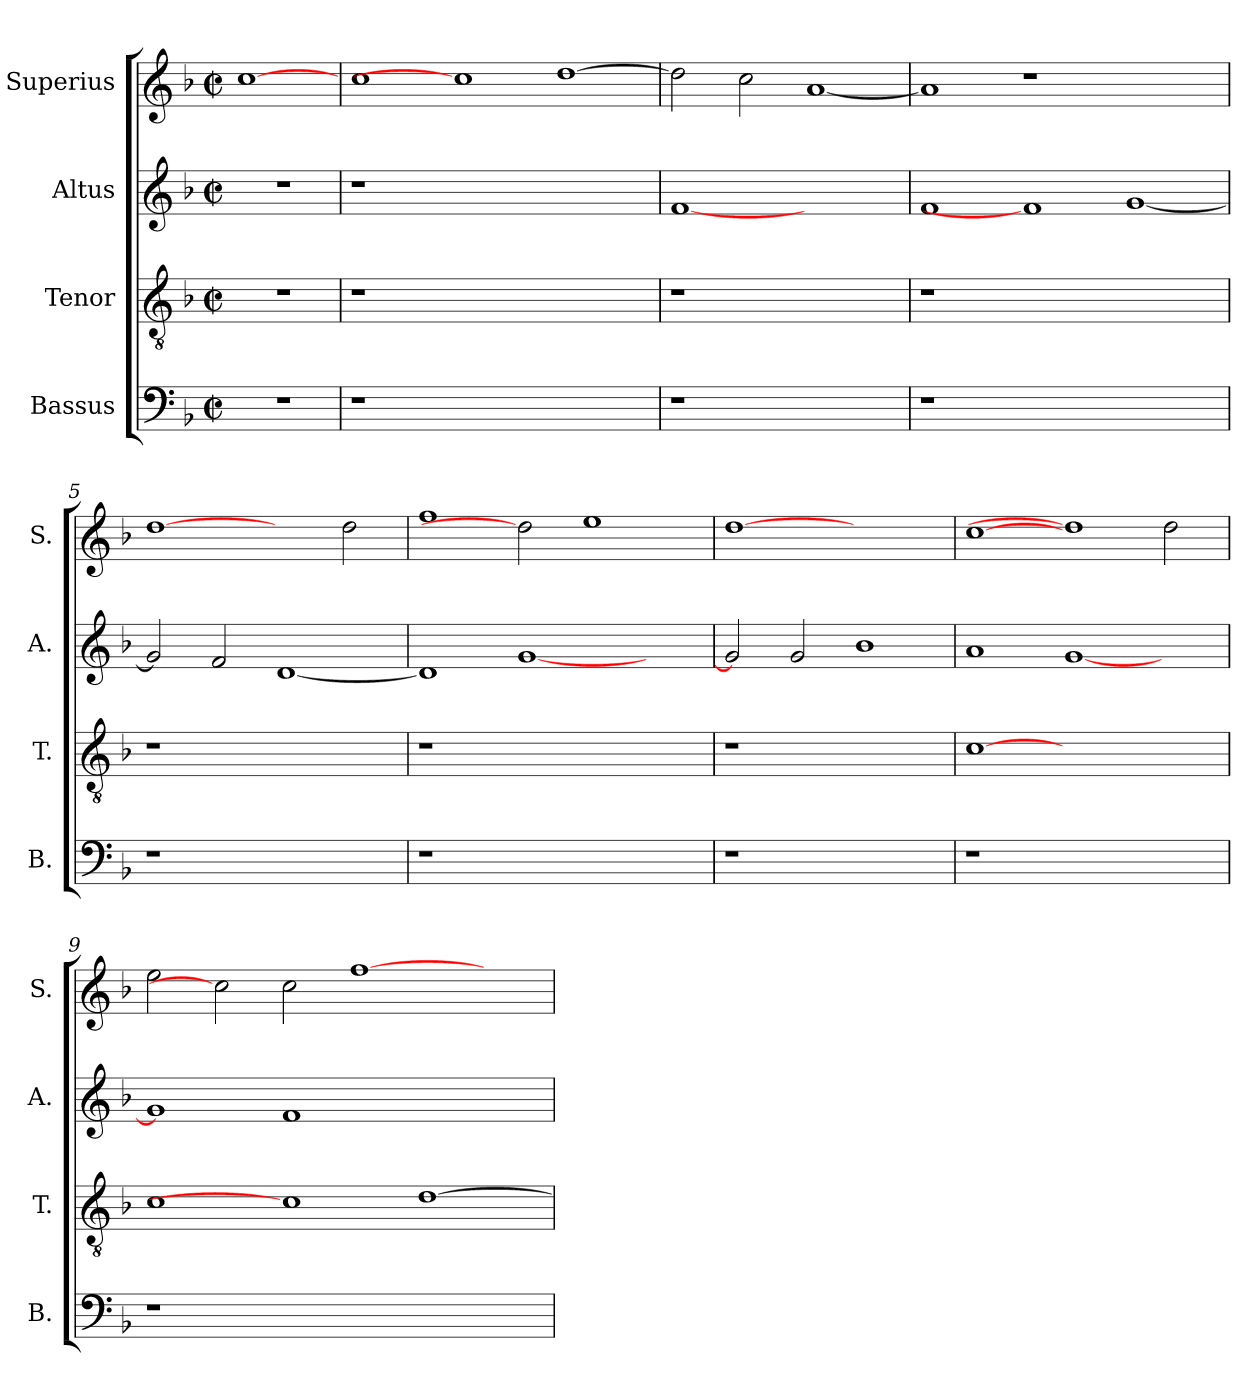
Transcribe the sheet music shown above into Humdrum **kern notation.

**kern	**kern	**kern	**kern
*part4	*part3	*part2	*part1
*staff4	*staff3	*staff2	*staff1
*I"Bassus	*I"Tenor	*I"Altus	*I"Superius
*I'B.	*I'T.	*I'A.	*I'S.
!!LO:PB:g=z
*clefF4	*clefGv2	*clefG2	*clefG2
*	*ITrd7c12	*	*
*k[b-]	*k[b-]	*k[b-]	*k[b-]
*F:	*F:	*F:	*F:
*M2/2	*M2/2	*M2/2	*M2/2
*met(c|)	*met(c|)	*met(c|)	*met(c|)
=1	=1	=1	=1
!LO:N:vis=1	!LO:N:vis=1	!LO:N:vis=1	!
1r	1r	1r	[1cci
=2	=2	=2	=2
!LO:N:vis=1	!LO:N:vis=1	!LO:N:vis=1	!
1r	1r	1r	1cci
0ryy	0ryy	0ryy	1cci]
.	.	.	[>1ddi
=3	=3	=3	=3
!LO:N:vis=1	!LO:N:vis=1	!	!
1r	1r	[1fi	2ddi\]
.	.	.	2cci\
1ryy	1ryy	1ryy	[<1ai
=4	=4	=4	=4
!LO:N:vis=1	!LO:N:vis=1	!	!
1r	1r	1fi	1ai]
0ryy	0ryy	1fi]	1r
.	.	[<1gi	1ryy
=5	=5	=5	=5
!LO:N:vis=1	!LO:N:vis=1	!	!
1r	1r	2gi/]	[1ddi
.	.	2fi/	.
1ryy	1ryy	[<1di	2ryy
.	.	.	2ddi\
=6	=6	=6	=6
!LO:N:vis=1	!LO:N:vis=1	!	!
1r	1r	1di]	1ffi
1.ryy	1.ryy	[<1gi	2ddi]
.	.	.	1eei
.	.	2ryy	.
!!LO:LB:g=z
=7	=7	=7	=7
!LO:N:vis=1	!LO:N:vis=1	!	!
1r	1r	2gi/]	[1ddi
.	.	2gi/	.
1ryy	1ryy	1b-i	1ryy
=8	=8	=8	=8
!LO:N:vis=1	!	!	!
1r	[1Ci	1ai	[1cci
1.ryy	1.ryy	[<1gi	1ddi]
.	.	2ryy	2ddi\
=9	=9	=9	=9
!LO:N:vis=1	!	!	!
1r	1Ci	1gi]	2eei\
.	.	.	2cci]
0ryy	1Ci]	1fi	2cci\
.	.	.	[>1ffi
.	[>1Di	1ryy	.
.	.	.	2ryy
=	=	=	=
*-	*-	*-	*-
